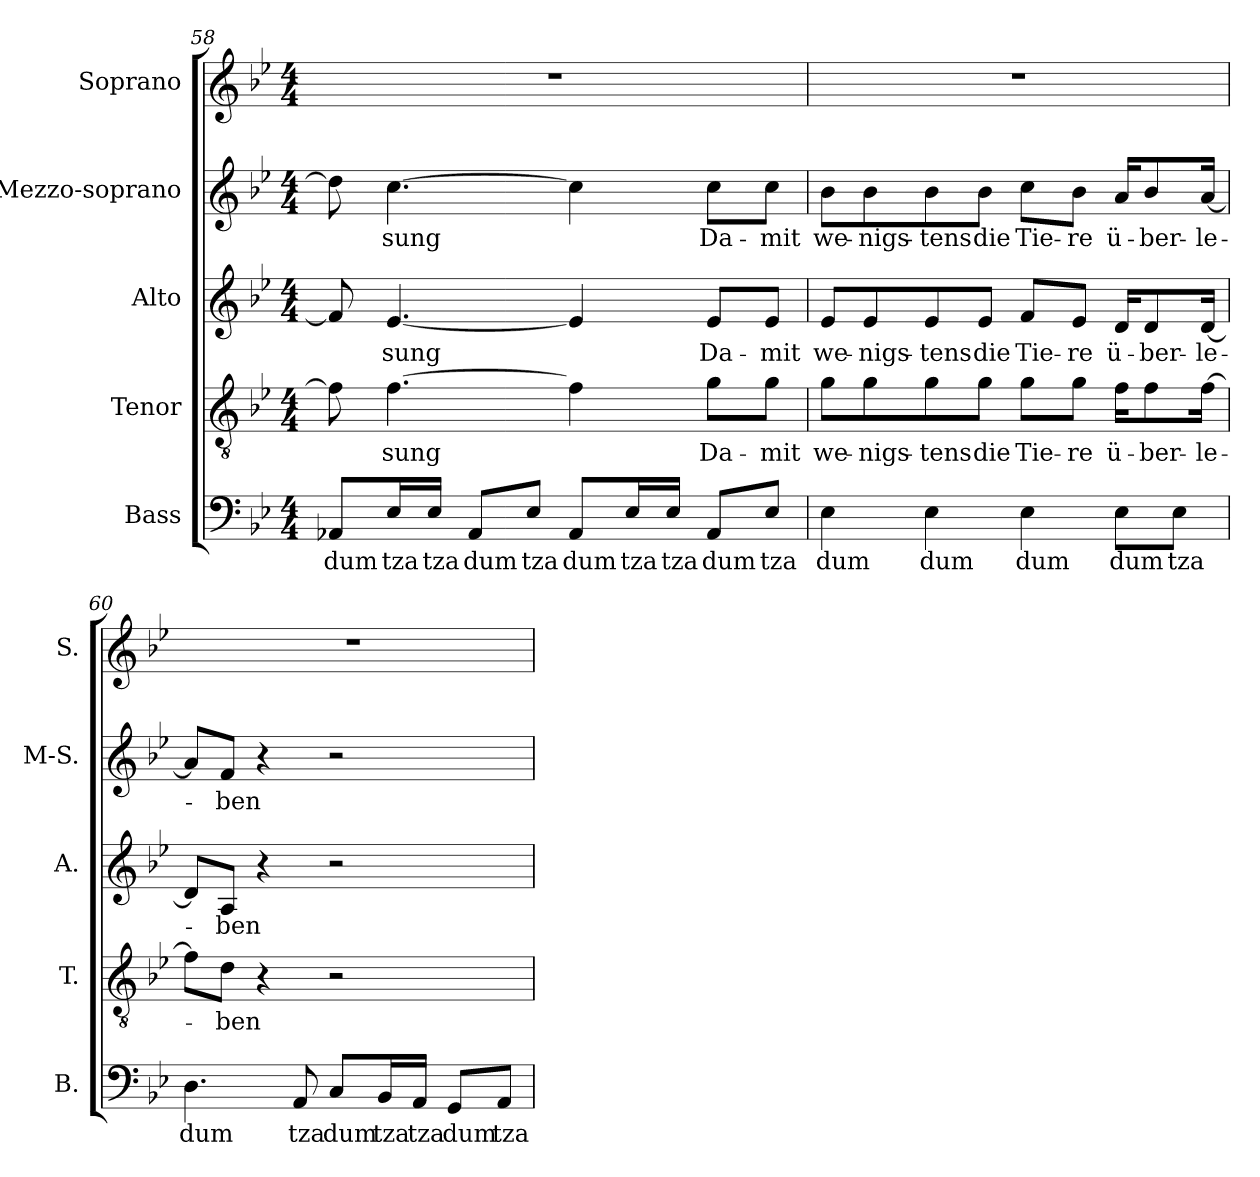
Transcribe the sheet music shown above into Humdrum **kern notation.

**kern	**text	**kern	**text	**kern	**text	**kern	**text	**kern
*part5	*part5	*part4	*part4	*part3	*part3	*part2	*part2	*part1
*staff5	*staff5	*staff4	*staff4	*staff3	*staff3	*staff2	*staff2	*staff1
*I"Bass	*	*I"Tenor	*	*I"Alto	*	*I"Mezzo-soprano	*	*I"Soprano
*I'B.	*	*I'T.	*	*I'A.	*	*I'M-S.	*	*I'S.
*clefF4	*	*clefGv2	*	*clefG2	*	*clefG2	*	*clefG2
*	*	*ITrd7c12	*	*	*	*	*	*
*k[b-e-]	*	*k[b-e-]	*	*k[b-e-]	*	*k[b-e-]	*	*k[b-e-]
*g:	*	*g:	*	*g:	*	*g:	*	*g:
*M4/4	*	*M4/4	*	*M4/4	*	*M4/4	*	*M4/4
=58	=58	=58	=58	=58	=58	=58	=58	=58
!	!LO:LY:b:color=#000000	!	!	!	!	!	!	!
8AA-Xi/L	dum	8Fi\]	.	8fi/]	.	8ddi\]	.	1r
!	!LO:LY:b:color=#000000	!	!	!	!	!	!	!
!	!	!	!LO:LY:b:color=#000000	!	!	!	!	!
!	!	!	!	!	!LO:LY:b:color=#000000	!	!	!
!	!	!	!	!	!	!	!LO:LY:b:color=#000000	!
16E-i/L	tza	[4.Fi\	-sung	[4.e-i/	-sung	[4.cci\	-sung	.
!	!LO:LY:b:color=#000000	!	!	!	!	!	!	!
16E-i/JJ	tza	.	.	.	.	.	.	.
!	!LO:LY:b:color=#000000	!	!	!	!	!	!	!
8AA-i/L	dum	.	.	.	.	.	.	.
!	!LO:LY:b:color=#000000	!	!	!	!	!	!	!
8E-i/J	tza	.	.	.	.	.	.	.
!	!LO:LY:b:color=#000000	!	!	!	!	!	!	!
8AA-i/L	dum	4Fi\]	.	4e-i/]	.	4cci\]	.	.
!	!LO:LY:b:color=#000000	!	!	!	!	!	!	!
16E-i/L	tza	.	.	.	.	.	.	.
!	!LO:LY:b:color=#000000	!	!	!	!	!	!	!
16E-i/JJ	tza	.	.	.	.	.	.	.
!	!LO:LY:b:color=#000000	!	!	!	!	!	!	!
!	!	!	!LO:LY:b:color=#000000	!	!	!	!	!
!	!	!	!	!	!LO:LY:b:color=#000000	!	!	!
!	!	!	!	!	!	!	!LO:LY:b:color=#000000	!
8AA-i/L	dum	8Gi\L	Da-	8e-i/L	Da-	8cci\L	Da-	.
!	!LO:LY:b:color=#000000	!	!	!	!	!	!	!
!	!	!	!LO:LY:b:color=#000000	!	!	!	!	!
!	!	!	!	!	!LO:LY:b:color=#000000	!	!	!
!	!	!	!	!	!	!	!LO:LY:b:color=#000000	!
8E-i/J	tza	8Gi\J	-mit	8e-i/J	-mit	8cci\J	-mit	.
!!LO:LB:g=z
=59	=59	=59	=59	=59	=59	=59	=59	=59
!	!LO:LY:b:color=#000000	!	!	!	!	!	!	!
!	!	!	!LO:LY:b:color=#000000	!	!	!	!	!
!	!	!	!	!	!LO:LY:b:color=#000000	!	!	!
!	!	!	!	!	!	!	!LO:LY:b:color=#000000	!
4E-i\	dum	8Gi\L	we-	8e-i/L	we-	8b-i\L	we-	1r
!	!	!	!LO:LY:b:color=#000000	!	!	!	!	!
!	!	!	!	!	!LO:LY:b:color=#000000	!	!	!
!	!	!	!	!	!	!	!LO:LY:b:color=#000000	!
.	.	8Gi\	-nigs-	8e-i/	-nigs-	8b-i\	-nigs-	.
!	!LO:LY:b:color=#000000	!	!	!	!	!	!	!
!	!	!	!LO:LY:b:color=#000000	!	!	!	!	!
!	!	!	!	!	!LO:LY:b:color=#000000	!	!	!
!	!	!	!	!	!	!	!LO:LY:b:color=#000000	!
4E-i\	dum	8Gi\	-tens	8e-i/	-tens	8b-i\	-tens	.
!	!	!	!LO:LY:b:color=#000000	!	!	!	!	!
!	!	!	!	!	!LO:LY:b:color=#000000	!	!	!
!	!	!	!	!	!	!	!LO:LY:b:color=#000000	!
.	.	8Gi\J	die	8e-i/J	die	8b-i\J	die	.
!	!LO:LY:b:color=#000000	!	!	!	!	!	!	!
!	!	!	!LO:LY:b:color=#000000	!	!	!	!	!
!	!	!	!	!	!LO:LY:b:color=#000000	!	!	!
!	!	!	!	!	!	!	!LO:LY:b:color=#000000	!
4E-i\	dum	8Gi\L	Tie-	8fi/L	Tie-	8cci\L	Tie-	.
!	!	!	!LO:LY:b:color=#000000	!	!	!	!	!
!	!	!	!	!	!LO:LY:b:color=#000000	!	!	!
!	!	!	!	!	!	!	!LO:LY:b:color=#000000	!
.	.	8Gi\J	-re	8e-i/J	-re	8b-i\J	-re	.
!	!LO:LY:b:color=#000000	!	!	!	!	!	!	!
!	!	!	!LO:LY:b:color=#000000	!	!	!	!	!
!	!	!	!	!	!LO:LY:b:color=#000000	!	!	!
!	!	!	!	!	!	!	!LO:LY:b:color=#000000	!
8E-i\L	dum	16Fi\KL	ü-	16di/KL	ü-	16ai/KL	ü-	.
!	!	!	!LO:LY:b:color=#000000	!	!	!	!	!
!	!	!	!	!	!LO:LY:b:color=#000000	!	!	!
!	!	!	!	!	!	!	!LO:LY:b:color=#000000	!
.	.	8Fi\	-ber-	8di/	-ber-	8b-i/	-ber-	.
!	!LO:LY:b:color=#000000	!	!	!	!	!	!	!
8E-i\J	tza	.	.	.	.	.	.	.
!	!	!	!LO:LY:b:color=#000000	!	!	!	!	!
!	!	!	!	!	!LO:LY:b:color=#000000	!	!	!
!	!	!	!	!	!	!	!LO:LY:b:color=#000000	!
.	.	[16Fi\Jk	-le-	[16di/Jk	-le-	[16ai/Jk	-le-	.
=60	=60	=60	=60	=60	=60	=60	=60	=60
!	!LO:LY:b:color=#000000	!	!	!	!	!	!	!
4.Di\	dum	8Fi\L]	.	8di/L]	.	8ai/L]	.	1r
!	!	!	!LO:LY:b:color=#000000	!	!	!	!	!
!	!	!	!	!	!LO:LY:b:color=#000000	!	!	!
!	!	!	!	!	!	!	!LO:LY:b:color=#000000	!
.	.	8Di\J	-ben	8Ai/J	-ben	8fi/J	-ben	.
.	.	4r	.	4r	.	4r	.	.
!	!LO:LY:b:color=#000000	!	!	!	!	!	!	!
8AAi/	tza	.	.	.	.	.	.	.
!	!LO:LY:b:color=#000000	!	!	!	!	!	!	!
8Ci/L	dum	2r	.	2r	.	2r	.	.
!	!LO:LY:b:color=#000000	!	!	!	!	!	!	!
16BB-i/L	tza	.	.	.	.	.	.	.
!	!LO:LY:b:color=#000000	!	!	!	!	!	!	!
16AAi/JJ	tza	.	.	.	.	.	.	.
!	!LO:LY:b:color=#000000	!	!	!	!	!	!	!
8GGi/L	dum	.	.	.	.	.	.	.
!	!LO:LY:b:color=#000000	!	!	!	!	!	!	!
8AAi/J	tza	.	.	.	.	.	.	.
=	=	=	=	=	=	=	=	=
*-	*-	*-	*-	*-	*-	*-	*-	*-
